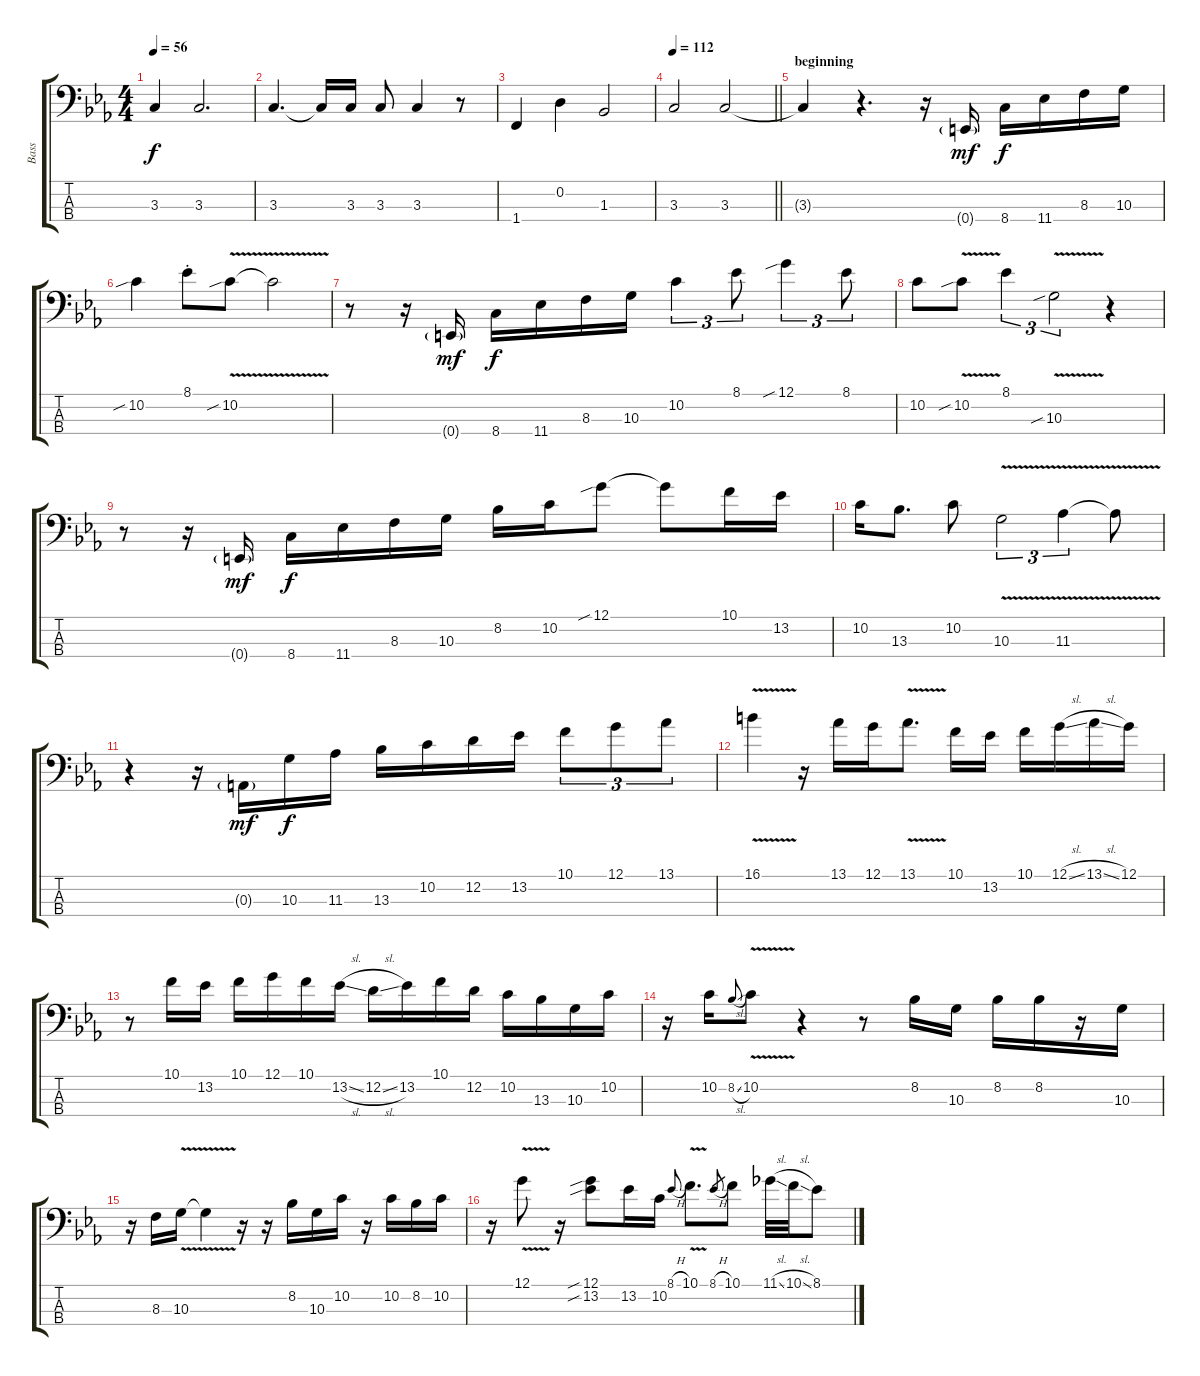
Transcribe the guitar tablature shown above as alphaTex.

\track ("Bass" "Bass") {instrument electricbassfinger}
\staff {score tabs}
\tuning (G2 D2 A1 E1) {hide}
\ts (4 4)
\tempo 56
\clef f4
\ks cminor
3.3.4{dy f} 3.3.2{d} |
3.3.4{d} 3.3{t}.16 3.3.16 3.3.8 3.3.4 r.8 |
1.4.4 0.2.4 1.3.2 |
\tempo 112
\barLineRight lightlight
3.3.2 3.3.2 |
\section ("" "beginning")
3.3{t}.4 r.4{d} r.16 0.4{g}.16{dy mf} 8.4.16{dy f} 11.4.16 8.3.16 10.3.16 |
10.2{sib}.4 8.1{st}.8 10.2{v sib}.8 10.2{t}.2 |
r.8 r.16 0.4{g}.16{dy mf} 8.4.16{dy f} 11.4.16 8.3.16 10.3.16 10.2.4{tu (3 2)} 8.1.8{tu (3 2)} 12.1{sib}.4{tu (3 2)} 8.1.8{tu (3 2)} |
10.2.8 10.2{v sib}.8 8.1.4{tu (3 2)} 10.3{v sib}.2{tu (3 2)} r.4 |
r.8 r.16 0.4{g}.16{dy mf} 8.4.16{dy f} 11.4.16 8.3.16 10.3.16 8.2.16 10.2.16 12.1{sib}.8 12.1{t}.8 10.1.16 13.2.16 |
10.2.16 13.3.8{d} 10.2.8 10.3{v}.2{tu (3 2)} 11.3{v}.4{tu (3 2)} 11.3{t}.8 |
r.4 r.16 0.3{g}.16{dy mf} 10.3.16{dy f} 11.3.16 13.3.16 10.2.16 12.2.16 13.2.16 10.1.8{tu (3 2)} 12.1.8{tu (3 2)} 13.1.8{tu (3 2)} |
16.1{v}.4 r.16 13.1.16 12.1.16 13.1{v}.8{d} 10.1.16 13.2.16 10.1.16 12.1{sl}.16 13.1{sl}.16 12.1.16 |
r.8 10.1.16 13.2.16 10.1.16 12.1.16 10.1.16 13.2{sl}.16 12.2{sl}.16 13.2.16 10.1.16 12.2.16 10.2.16 13.3.16 10.3.16 10.2.16 |
r.16 10.2.16 8.2{sl}.8{gr onbeat} 10.2{v}.8 r.4 r.8 8.2.16 10.3.16 8.2.16 8.2.16 r.16 10.3.16 |
r.16 8.3.16 10.3{v}.16 10.3{t}.4 r.16 r.16 8.2.16 10.3.16 10.2.16 r.16 10.2.16 8.2.16 10.2.16 |
r.16 12.1{v}.8 r.16 (12.1{sib} 13.2{sib}).8 13.2.16 10.2.16 8.1{h}.8{gr onbeat} 10.1{v}.8{d} 8.1{h}.8{gr} 10.1.8 11.1{sl}.32 10.1{sl}.32 8.1.8
